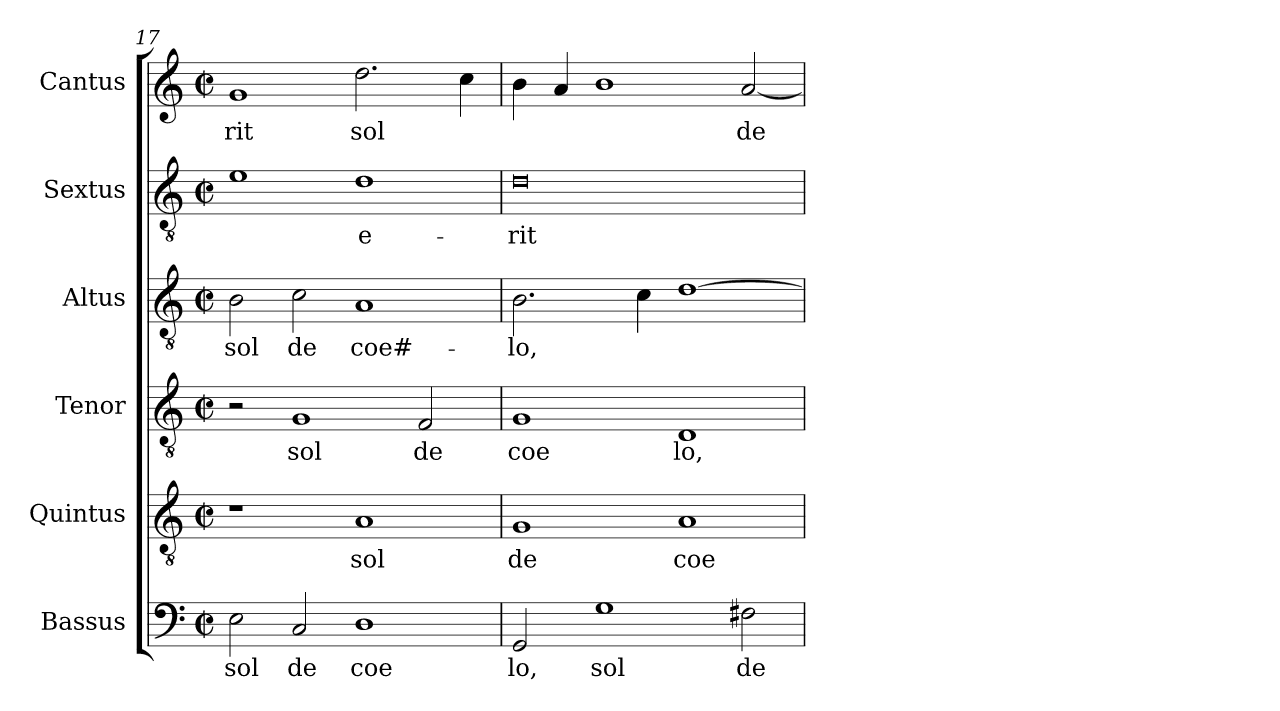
**kern	**text	**kern	**text	**kern	**text	**kern	**text	**kern	**text	**kern	**text
*part6	*part6	*part5	*part5	*part4	*part4	*part3	*part3	*part2	*part2	*part1	*part1
*staff6	*staff6	*staff5	*staff5	*staff4	*staff4	*staff3	*staff3	*staff2	*staff2	*staff1	*staff1
*I"Bassus	*	*I"Quintus	*	*I"Tenor	*	*I"Altus	*	*I"Sextus	*	*I"Cantus	*
*clefF4	*	*clefGv2	*	*clefGv2	*	*clefGv2	*	*clefGv2	*	*clefG2	*
*M2/2	*	*M2/2	*	*M2/2	*	*M2/2	*	*M2/2	*	*M2/2	*
*met(c|)	*	*met(c|)	*	*met(c|)	*	*met(c|)	*	*met(c|)	*	*met(c|)	*
=17	=17	=17	=17	=17	=17	=17	=17	=17	=17	=17	=17
!	!LO:LY:b:cj	!	!	!	!	!	!LO:LY:b:cj	!	!	!	!LO:LY:b:cj
2E\	sol	1r	.	2r	.	2B\	sol	1e	.	1g	-rit
!	!LO:LY:b:cj	!	!	!	!LO:LY:b:cj	!	!LO:LY:b:cj	!	!	!	!
2C/	de	.	.	1G	sol	2c\	de	.	.	.	.
!	!LO:LY:b:cj	!	!LO:LY:b:cj	!	!	!	!LO:LY:b:cj	!	!LO:LY:b:cj	!	!LO:LY:b
1D	coe	1A	sol	.	.	1A	coe#-	1d	-e-	2.dd\	sol
!	!	!	!	!	!LO:LY:b:cj	!	!	!	!	!	!
.	.	.	.	2F/	de	.	.	.	.	.	.
.	.	.	.	.	.	.	.	.	.	4cc\	.
=18	=18	=18	=18	=18	=18	=18	=18	=18	=18	=18	=18
!	!LO:LY:b:cj	!	!LO:LY:b:cj	!	!LO:LY:b:cj	!	!LO:LY:b:cj	!	!LO:LY:b:cj	!	!
2GG/	lo,	1G	de	1G	coe	2.B\	-lo,	0d	-rit	4b\	.
.	.	.	.	.	.	.	.	.	.	4a/	.
!	!LO:LY:b:cj	!	!	!	!	!	!	!	!	!	!
1G	sol	.	.	.	.	.	.	.	.	1b	.
.	.	.	.	.	.	4c\	.	.	.	.	.
!	!	!	!LO:LY:b:cj	!	!LO:LY:b:cj	!	!	!	!	!	!
.	.	1A	coe	1D	lo,	[>1d	.	.	.	.	.
!	!LO:LY:b:cj	!	!	!	!	!	!	!	!	!	!LO:LY:b:cj
2F#\	de	.	.	.	.	.	.	.	.	[<2a/	de
=	=	=	=	=	=	=	=	=	=	=	=
*-	*-	*-	*-	*-	*-	*-	*-	*-	*-	*-	*-
